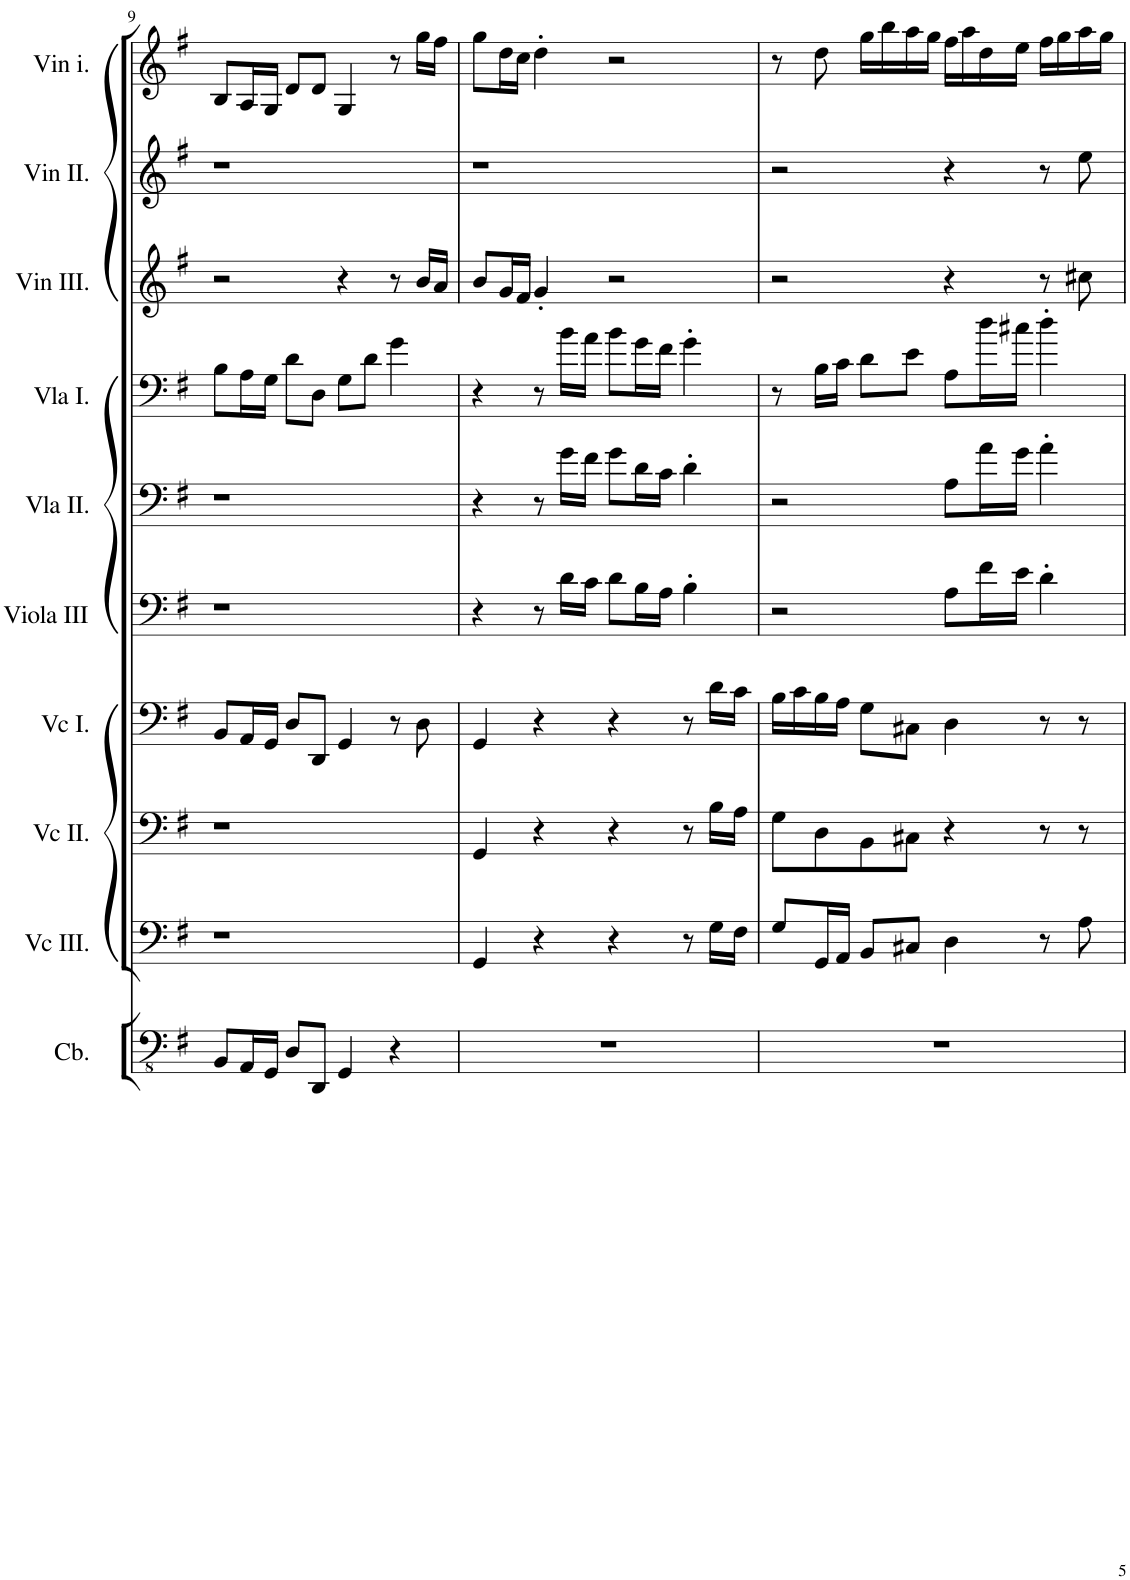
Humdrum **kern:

**kern	**kern	**kern	**kern	**kern	**kern	**kern	**kern	**kern	**kern
*part10	*part9	*part8	*part7	*part6	*part5	*part4	*part3	*part2	*part1
*staff10	*staff9	*staff8	*staff7	*staff6	*staff5	*staff4	*staff3	*staff2	*staff1
*I"Contrabass	*I"Violoncello III	*I"Violoncello II	*I"Violoncello I	*I"Viola III	*I"Viola II	*I"Viola I	*I"Violin III	*I"Violin II	*I"Violin I
*I'Cb.	*I'Vc III.	*I'Vc II.	*I'Vc I.	*I'Viola III	*I'Vla II.	*I'Vla I.	*I'Vin III.	*I'Vin II.	*I'Vin i.
!!LO:PB:g=z
*clefFv4	*clefF4	*clefF4	*clefF4	*clefF4	*clefF4	*clefF4	*clefG2	*clefG2	*clefG2
*Trd7c12	*Trd7c12	*	*	*	*	*	*	*	*
*k[f#]	*k[f#]	*k[f#]	*k[f#]	*k[f#]	*k[f#]	*k[f#]	*k[f#]	*k[f#]	*k[f#]
*M4/4	*M4/4	*M4/4	*M4/4	*M4/4	*M4/4	*M4/4	*M4/4	*M4/4	*M4/4
=9	=9	=9	=9	=9	=9	=9	=9	=9	=9
8BBB/L	1r	1r	8BB/L	1r	1r	8B\L	2r	1r	8B/L
16AAA/L	.	.	16AA/L	.	.	16A\L	.	.	16A/L
16GGG/JJ	.	.	16GG/JJ	.	.	16G\JJ	.	.	16G/JJ
8DD/L	.	.	8D/L	.	.	8d\L	.	.	8d/L
8DDD/J	.	.	8DD/J	.	.	8D\J	.	.	8d/J
4GGG/	.	.	4GG/	.	.	8G\L	4r	.	4G/
.	.	.	.	.	.	8d\J	.	.	.
4r	.	.	8r	.	.	4g\	8r	.	8r
.	.	.	8D\	.	.	.	16b/LL	.	16gg\LL
.	.	.	.	.	.	.	16a/JJ	.	16ff#\JJ
=10	=10	=10	=10	=10	=10	=10	=10	=10	=10
1r	4GG/	4GG/	4GG/	4r	4r	4r	8b/L	1r	8gg\L
.	.	.	.	.	.	.	16g/L	.	16dd\L
.	.	.	.	.	.	.	16f#/JJ	.	16cc\JJ
.	4r	4r	4r	8r	8r	8r	4g'/	.	4dd'\
.	.	.	.	16d\LL	16g\LL	16b\LL	.	.	.
.	.	.	.	16c\JJ	16f#\JJ	16a\JJ	.	.	.
.	4r	4r	4r	8d\L	8g\L	8b\L	2r	.	2r
.	.	.	.	16B\L	16d\L	16g\L	.	.	.
.	.	.	.	16A\JJ	16c\JJ	16f#\JJ	.	.	.
.	8r	8r	8r	4B'\	4d'\	4g'\	.	.	.
.	16G\LL	16B\LL	16d\LL	.	.	.	.	.	.
.	16F#\JJ	16A\JJ	16c\JJ	.	.	.	.	.	.
=11	=11	=11	=11	=11	=11	=11	=11	=11	=11
1r	8G/L	8G\L	16B\LL	2r	2r	8r	2r	2r	8r
.	.	.	16c\	.	.	.	.	.	.
.	16GG/L	8D\	16B\	.	.	16B\LL	.	.	8dd\
.	16AA/JJ	.	16A\JJ	.	.	16c\JJ	.	.	.
.	8BB/L	8BB\	8G\L	.	.	8d\L	.	.	16gg\LL
.	.	.	.	.	.	.	.	.	16bb\
.	8C#X/J	8C#X\J	8C#X\J	.	.	8e\J	.	.	16aa\
.	.	.	.	.	.	.	.	.	16gg\JJ
.	4D\	4r	4D\	8A\L	8A\L	8A\L	4r	4r	16ff#\LL
.	.	.	.	.	.	.	.	.	16aa\
.	.	.	.	16f#\L	16a\L	16dd\L	.	.	16dd\
.	.	.	.	16e\JJ	16g\JJ	16cc#X\JJ	.	.	16ee\JJ
.	8r	8r	8r	4d'\	4a'\	4dd'\	8r	8r	16ff#\LL
.	.	.	.	.	.	.	.	.	16gg\
.	8A\	8r	8r	.	.	.	8cc#X\	8ee\	16aa\
.	.	.	.	.	.	.	.	.	16gg\JJ
=	=	=	=	=	=	=	=	=	=
*-	*-	*-	*-	*-	*-	*-	*-	*-	*-
